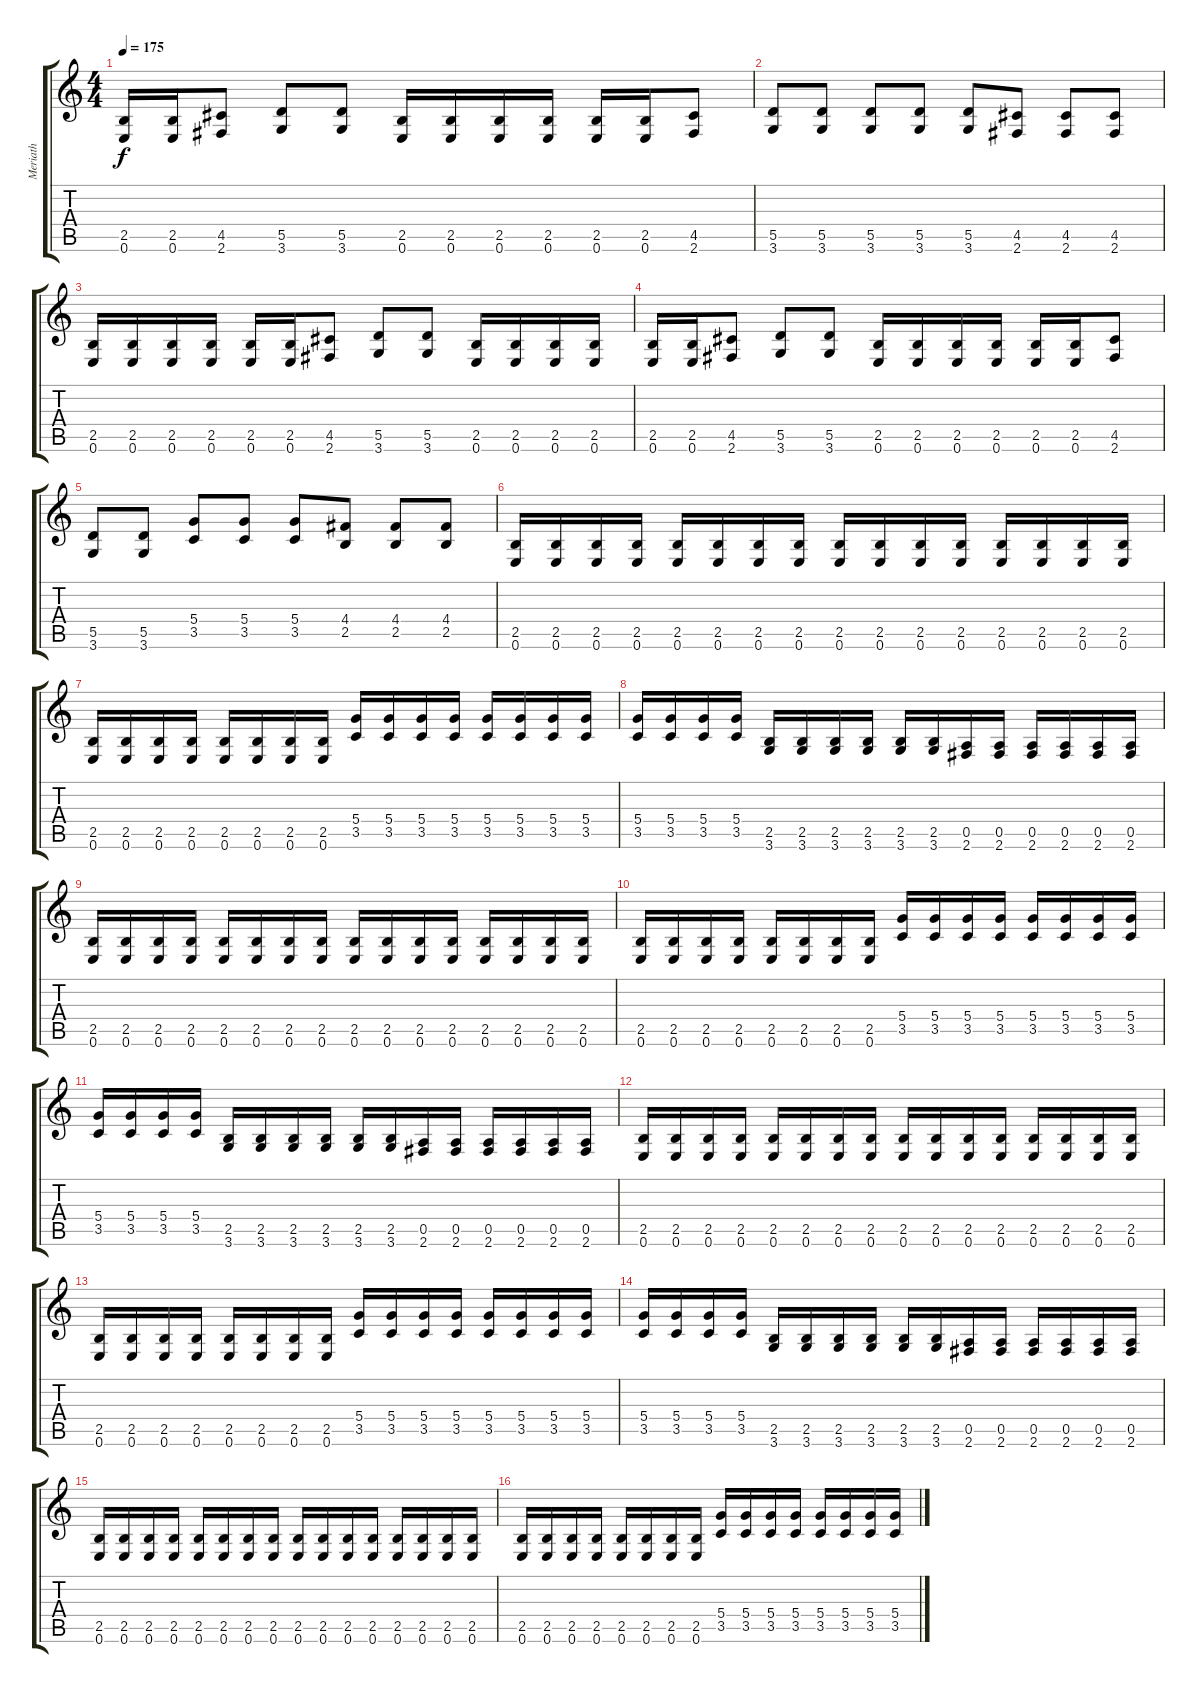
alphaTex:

\track ("Meriath" "Meriath") {instrument distortionguitar}
\staff {score tabs}
\tuning (E4 B3 G3 D3 A2 E2) {hide}
\ts (4 4)
\tempo 175
\clef g2
\ks c
(2.5 0.6).16{dy f} (2.5 0.6).16 (4.5 2.6).8 (5.5 3.6).8 (5.5 3.6).8 (2.5 0.6).16 (2.5 0.6).16 (2.5 0.6).16 (2.5 0.6).16 (2.5 0.6).16 (2.5 0.6).16 (4.5 2.6).8 |
(5.5 3.6).8 (5.5 3.6).8 (5.5 3.6).8 (5.5 3.6).8 (5.5 3.6).8 (4.5 2.6).8 (4.5 2.6).8 (4.5 2.6).8 |
(2.5 0.6).16 (2.5 0.6).16 (2.5 0.6).16 (2.5 0.6).16 (2.5 0.6).16 (2.5 0.6).16 (4.5 2.6).8 (5.5 3.6).8 (5.5 3.6).8 (2.5 0.6).16 (2.5 0.6).16 (2.5 0.6).16 (2.5 0.6).16 |
(2.5 0.6).16 (2.5 0.6).16 (4.5 2.6).8 (5.5 3.6).8 (5.5 3.6).8 (2.5 0.6).16 (2.5 0.6).16 (2.5 0.6).16 (2.5 0.6).16 (2.5 0.6).16 (2.5 0.6).16 (4.5 2.6).8 |
(5.5 3.6).8 (5.5 3.6).8 (5.4 3.5).8 (5.4 3.5).8 (5.4 3.5).8 (4.4 2.5).8 (4.4 2.5).8 (4.4 2.5).8 |
(2.5 0.6).16 (2.5 0.6).16 (2.5 0.6).16 (2.5 0.6).16 (2.5 0.6).16 (2.5 0.6).16 (2.5 0.6).16 (2.5 0.6).16 (2.5 0.6).16 (2.5 0.6).16 (2.5 0.6).16 (2.5 0.6).16 (2.5 0.6).16 (2.5 0.6).16 (2.5 0.6).16 (2.5 0.6).16 |
(2.5 0.6).16 (2.5 0.6).16 (2.5 0.6).16 (2.5 0.6).16 (2.5 0.6).16 (2.5 0.6).16 (2.5 0.6).16 (2.5 0.6).16 (5.4 3.5).16 (5.4 3.5).16 (5.4 3.5).16 (5.4 3.5).16 (5.4 3.5).16 (5.4 3.5).16 (5.4 3.5).16 (5.4 3.5).16 |
(5.4 3.5).16 (5.4 3.5).16 (5.4 3.5).16 (5.4 3.5).16 (2.5 3.6).16 (2.5 3.6).16 (2.5 3.6).16 (2.5 3.6).16 (2.5 3.6).16 (2.5 3.6).16 (0.5 2.6).16 (0.5 2.6).16 (0.5 2.6).16 (0.5 2.6).16 (0.5 2.6).16 (0.5 2.6).16 |
(2.5 0.6).16 (2.5 0.6).16 (2.5 0.6).16 (2.5 0.6).16 (2.5 0.6).16 (2.5 0.6).16 (2.5 0.6).16 (2.5 0.6).16 (2.5 0.6).16 (2.5 0.6).16 (2.5 0.6).16 (2.5 0.6).16 (2.5 0.6).16 (2.5 0.6).16 (2.5 0.6).16 (2.5 0.6).16 |
(2.5 0.6).16 (2.5 0.6).16 (2.5 0.6).16 (2.5 0.6).16 (2.5 0.6).16 (2.5 0.6).16 (2.5 0.6).16 (2.5 0.6).16 (5.4 3.5).16 (5.4 3.5).16 (5.4 3.5).16 (5.4 3.5).16 (5.4 3.5).16 (5.4 3.5).16 (5.4 3.5).16 (5.4 3.5).16 |
(5.4 3.5).16 (5.4 3.5).16 (5.4 3.5).16 (5.4 3.5).16 (2.5 3.6).16 (2.5 3.6).16 (2.5 3.6).16 (2.5 3.6).16 (2.5 3.6).16 (2.5 3.6).16 (0.5 2.6).16 (0.5 2.6).16 (0.5 2.6).16 (0.5 2.6).16 (0.5 2.6).16 (0.5 2.6).16 |
(2.5 0.6).16 (2.5 0.6).16 (2.5 0.6).16 (2.5 0.6).16 (2.5 0.6).16 (2.5 0.6).16 (2.5 0.6).16 (2.5 0.6).16 (2.5 0.6).16 (2.5 0.6).16 (2.5 0.6).16 (2.5 0.6).16 (2.5 0.6).16 (2.5 0.6).16 (2.5 0.6).16 (2.5 0.6).16 |
(2.5 0.6).16 (2.5 0.6).16 (2.5 0.6).16 (2.5 0.6).16 (2.5 0.6).16 (2.5 0.6).16 (2.5 0.6).16 (2.5 0.6).16 (5.4 3.5).16 (5.4 3.5).16 (5.4 3.5).16 (5.4 3.5).16 (5.4 3.5).16 (5.4 3.5).16 (5.4 3.5).16 (5.4 3.5).16 |
(5.4 3.5).16 (5.4 3.5).16 (5.4 3.5).16 (5.4 3.5).16 (2.5 3.6).16 (2.5 3.6).16 (2.5 3.6).16 (2.5 3.6).16 (2.5 3.6).16 (2.5 3.6).16 (0.5 2.6).16 (0.5 2.6).16 (0.5 2.6).16 (0.5 2.6).16 (0.5 2.6).16 (0.5 2.6).16 |
(2.5 0.6).16 (2.5 0.6).16 (2.5 0.6).16 (2.5 0.6).16 (2.5 0.6).16 (2.5 0.6).16 (2.5 0.6).16 (2.5 0.6).16 (2.5 0.6).16 (2.5 0.6).16 (2.5 0.6).16 (2.5 0.6).16 (2.5 0.6).16 (2.5 0.6).16 (2.5 0.6).16 (2.5 0.6).16 |
(2.5 0.6).16 (2.5 0.6).16 (2.5 0.6).16 (2.5 0.6).16 (2.5 0.6).16 (2.5 0.6).16 (2.5 0.6).16 (2.5 0.6).16 (5.4 3.5).16 (5.4 3.5).16 (5.4 3.5).16 (5.4 3.5).16 (5.4 3.5).16 (5.4 3.5).16 (5.4 3.5).16 (5.4 3.5).16
